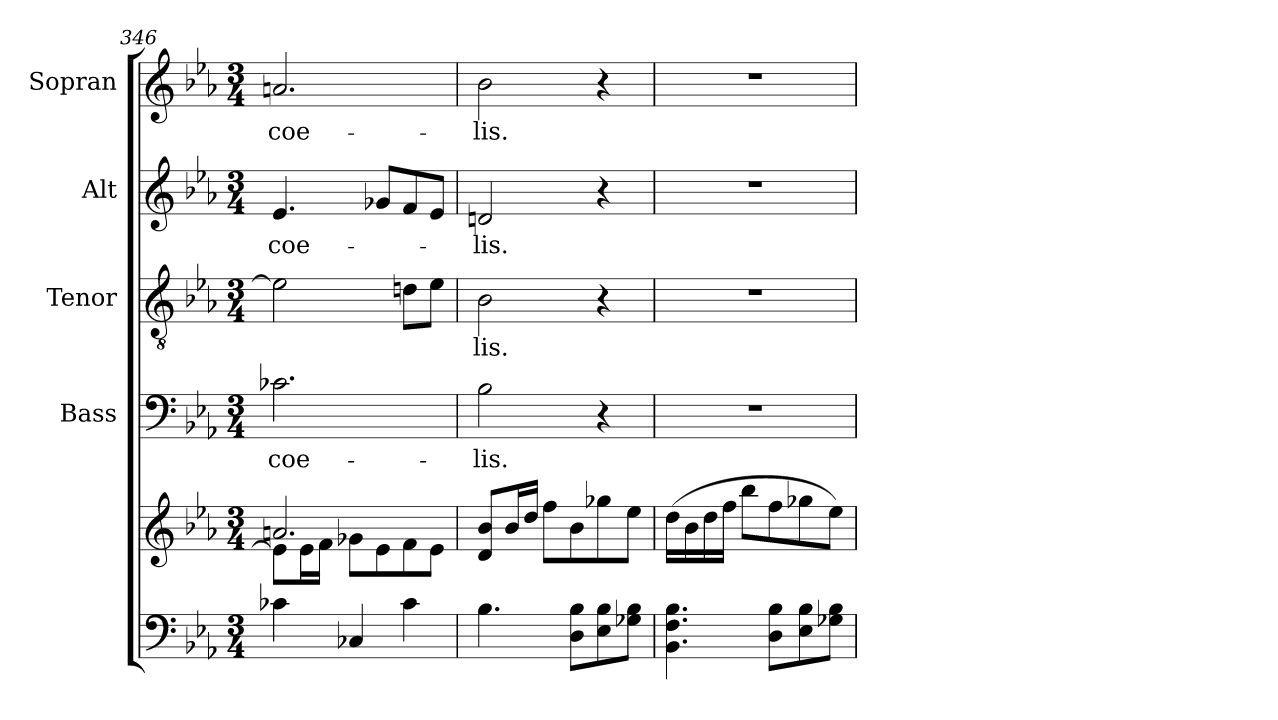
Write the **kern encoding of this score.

**kern	**kern	**kern	**text	**kern	**text	**kern	**text	**kern	**text
*part5	*part5	*part4	*part4	*part3	*part3	*part2	*part2	*part1	*part1
*staff6	*staff5	*staff4	*staff4	*staff3	*staff3	*staff2	*staff2	*staff1	*staff1
*	*	*I"Bass	*	*I"Tenor	*	*I"Alt	*	*I"Sopran	*
*	*	*I'B.	*	*I'T.	*	*I'A.	*	*I'S.	*
*clefF4	*clefG2	*clefF4	*	*clefGv2	*	*clefG2	*	*clefG2	*
*k[b-e-a-]	*k[b-e-a-]	*k[b-e-a-]	*	*k[b-e-a-]	*	*k[b-e-a-]	*	*k[b-e-a-]	*
*E-:	*E-:	*E-:	*	*E-:	*	*E-:	*	*E-:	*
*M3/4	*M3/4	*M3/4	*	*M3/4	*	*M3/4	*	*M3/4	*
=346	=346	=346	=346	=346	=346	=346	=346	=346	=346
*	*^	*	*	*	*	*	*	*	*
!	!	!	!	!LO:LY:b	!	!	!	!LO:LY:b	!	!LO:LY:b
4c-X\	2.an/	8e-\L]	2.c-X\	coe-	2e-\]	.	4.e-/	coe-	2.an/	coe-
.	.	16e-\L	.	.	.	.	.	.	.	.
.	.	16f\JJ	.	.	.	.	.	.	.	.
4C-X/	.	8g-X\L	.	.	.	.	.	.	.	.
.	.	8e-\	.	.	.	.	8g-X/L	.	.	.
4c-\	.	8f\	.	.	8dn\L	.	8f/	.	.	.
.	.	8e-\J	.	.	8e-\J	.	8e-/J	.	.	.
=347	=347	=347	=347	=347	=347	=347	=347	=347	=347	=347
!	!	!	!	!LO:LY:b	!	!LO:LY:b	!	!LO:LY:b	!	!LO:LY:b
*	*v	*v	*	*	*	*	*	*	*	*
4.B-\	8d/ 8b-/L	2B-\	-lis.	2B-\	-lis.	2dn/	-lis.	2b-\	-lis.
.	16b-/L	.	.	.	.	.	.	.	.
.	16dd/JJ	.	.	.	.	.	.	.	.
.	8ff\L	.	.	.	.	.	.	.	.
8D\ 8B-\L	8b-\	.	.	.	.	.	.	.	.
8E-\ 8B-\	8gg-X\	4r	.	4r	.	4r	.	4r	.
8G-X\ 8B-\J	8ee-\J	.	.	.	.	.	.	.	.
=348	=348	=348	=348	=348	=348	=348	=348	=348	=348
4.BB-\ 4.F\ 4.B-\	(>16dd\LL	2.r	.	2.r	.	2.r	.	2.r	.
.	16b-\	.	.	.	.	.	.	.	.
.	16dd\	.	.	.	.	.	.	.	.
.	16ff\JJ	.	.	.	.	.	.	.	.
.	8bb-\L	.	.	.	.	.	.	.	.
8D\ 8B-\L	8ff\	.	.	.	.	.	.	.	.
8E-\ 8B-\	8gg-X\	.	.	.	.	.	.	.	.
8G-X\ 8B-\J	8ee-\J)	.	.	.	.	.	.	.	.
=	=	=	=	=	=	=	=	=	=
*-	*-	*-	*-	*-	*-	*-	*-	*-	*-
